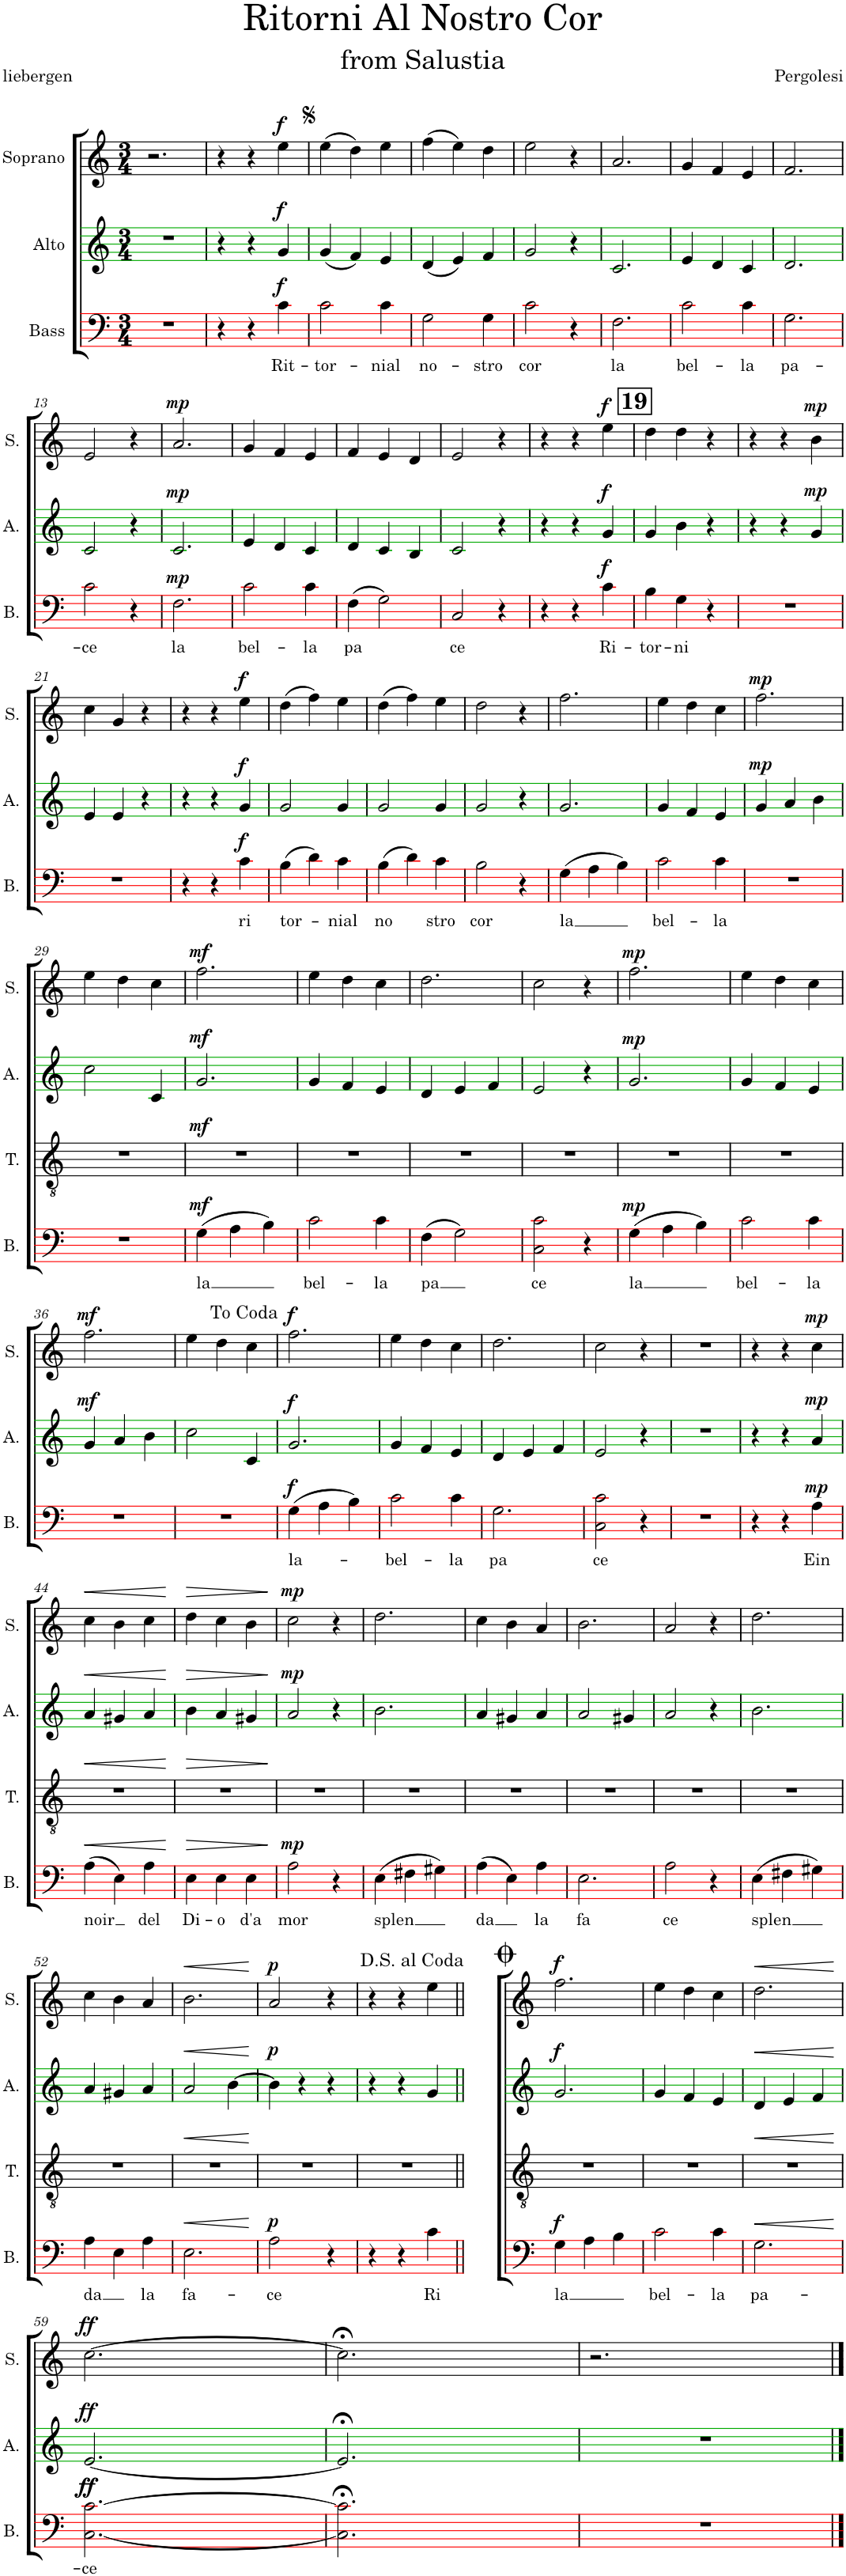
**kern	**text	**dynam	**kern	**dynam	**kern	**dynam
*part3	*part3	*part3	*part2	*part2	*part1	*part1
*staff3	*staff3	*staff3	*staff2	*staff2	*staff1	*staff1
*I"Bass	*	*	*I"Alto	*	*I"Soprano	*
*I'B.	*	*	*I'A.	*	*I'S.	*
*stria5	*	*	*stria5	*	*	*
*clefF4	*	*	*clefG2	*	*clefG2	*
*k[]	*	*	*k[]	*	*k[]	*
*M3/4	*	*	*M3/4	*	*M3/4	*
=5	=5	=5	=5	=5	=5	=5
2.r	.	.	2.r	.	2.r	.
=6	=6	=6	=6	=6	=6	=6
4r	.	.	4r	.	4r	.
4r	.	.	4r	.	4r	.
!	!LO:LY:b	!LO:DY:a	!	!LO:DY:a	!	!LO:DY:a
4c\	Rit-	f	4g/	f	4ee\	f
=7	=7	=7	=7	=7	=7	=7
!	!LO:LY:b	!	!	!	!	!
2c\	-tor-	.	(4g/	.	(4ee\	.
.	.	.	4f/)	.	4dd\)	.
!	!LO:LY:b	!	!	!	!	!
4c\	-nial	.	4e/	.	4ee\	.
=8	=8	=8	=8	=8	=8	=8
!	!LO:LY:b	!	!	!	!	!
2G\	no-	.	(4d/	.	(4ff\	.
.	.	.	4e/)	.	4ee\)	.
!	!LO:LY:b	!	!	!	!	!
4G\	-stro	.	4f/	.	4dd\	.
=9	=9	=9	=9	=9	=9	=9
!	!LO:LY:b	!	!	!	!	!
2c\	cor	.	2g/	.	2ee\	.
4r	.	.	4r	.	4r	.
=10	=10	=10	=10	=10	=10	=10
!	!LO:LY:b	!	!	!	!	!
2.F\	la	.	2.c/	.	2.a/	.
=11	=11	=11	=11	=11	=11	=11
!	!LO:LY:b	!	!	!	!	!
2c\	bel-	.	4e/	.	4g/	.
.	.	.	4d/	.	4f/	.
!	!LO:LY:b	!	!	!	!	!
4c\	-la	.	4c/	.	4e/	.
=12	=12	=12	=12	=12	=12	=12
!	!LO:LY:b	!	!	!	!	!
2.G\	pa-	.	2.d/	.	2.f/	.
!!LO:LB:g=z
=13	=13	=13	=13	=13	=13	=13
!	!LO:LY:b	!	!	!	!	!
2c\	-ce	.	2c/	.	2e/	.
4r	.	.	4r	.	4r	.
=14	=14	=14	=14	=14	=14	=14
!	!LO:LY:b	!LO:DY:a	!	!LO:DY:a	!	!LO:DY:a
2.F\	la	mp	2.c/	mp	2.a/	mp
=15	=15	=15	=15	=15	=15	=15
!	!LO:LY:b	!	!	!	!	!
2c\	bel-	.	4e/	.	4g/	.
.	.	.	4d/	.	4f/	.
!	!LO:LY:b	!	!	!	!	!
4c\	-la	.	4c/	.	4e/	.
=16	=16	=16	=16	=16	=16	=16
!	!LO:LY:b	!	!	!	!	!
(4F\	pa	.	4d/	.	4f/	.
2G\)	.	.	4c/	.	4e/	.
.	.	.	4B/	.	4d/	.
=17	=17	=17	=17	=17	=17	=17
!	!LO:LY:b	!	!	!	!	!
2C/	ce	.	2c/	.	2e/	.
4r	.	.	4r	.	4r	.
=18	=18	=18	=18	=18	=18	=18
4r	.	.	4r	.	4r	.
4r	.	.	4r	.	4r	.
!	!LO:LY:b	!LO:DY:a	!	!LO:DY:a	!	!LO:DY:a
4c\	Ri-	f	4g/	f	4ee\	f
!!LO:REH:place=s1:a:B:cj:fs=14:t=19
=19	=19	=19	=19	=19	=19	=19
!	!LO:LY:b	!	!	!	!	!
4B\	-tor-	.	4g/	.	4dd\	.
!	!LO:LY:b	!	!	!	!	!
4G\	-ni	.	4b\	.	4dd\	.
4r	.	.	4r	.	4r	.
=20	=20	=20	=20	=20	=20	=20
2.r	.	.	4r	.	4r	.
.	.	.	4r	.	4r	.
!	!	!	!	!LO:DY:a	!	!LO:DY:a
.	.	.	4g/	mp	4b\	mp
!!LO:LB:g=z
=21	=21	=21	=21	=21	=21	=21
2.r	.	.	4e/	.	4cc\	.
.	.	.	4e/	.	4g/	.
.	.	.	4r	.	4r	.
=22	=22	=22	=22	=22	=22	=22
4r	.	.	4r	.	4r	.
4r	.	.	4r	.	4r	.
!	!LO:LY:b	!LO:DY:a	!	!LO:DY:a	!	!LO:DY:a
4c\	ri	f	4g/	f	4ee\	f
=23	=23	=23	=23	=23	=23	=23
!	!LO:LY:b	!	!	!	!	!
(4B\	tor-	.	2g/	.	(4dd\	.
4d\)	.	.	.	.	4ff\)	.
!	!LO:LY:b	!	!	!	!	!
4c\	-nial	.	4g/	.	4ee\	.
=24	=24	=24	=24	=24	=24	=24
!	!LO:LY:b	!	!	!	!	!
(4B\	no	.	2g/	.	(4dd\	.
4d\)	.	.	.	.	4ff\)	.
!	!LO:LY:b	!	!	!	!	!
4c\	stro	.	4g/	.	4ee\	.
=25	=25	=25	=25	=25	=25	=25
!	!LO:LY:b	!	!	!	!	!
2B\	cor	.	2g/	.	2dd\	.
4r	.	.	4r	.	4r	.
=26	=26	=26	=26	=26	=26	=26
!	!LO:LY:b	!	!	!	!	!
(4G\	la	.	2.g/	.	2.ff\	.
4A\	.	.	.	.	.	.
4B\)	.	.	.	.	.	.
=27	=27	=27	=27	=27	=27	=27
!	!LO:LY:b	!	!	!	!	!
2c\	bel-	.	4g/	.	4ee\	.
.	.	.	4f/	.	4dd\	.
!	!LO:LY:b	!	!	!	!	!
4c\	-la	.	4e/	.	4cc\	.
=28	=28	=28	=28	=28	=28	=28
!	!	!	!	!LO:DY:a	!	!LO:DY:a
2.r	.	.	4g/	mp	2.ff\	mp
.	.	.	4a/	.	.	.
.	.	.	4b\	.	.	.
!!LO:LB:g=z
=29	=29	=29	=29	=29	=29	=29
2.r	.	.	2cc\	.	4ee\	.
.	.	.	.	.	4dd\	.
.	.	.	4c/	.	4cc\	.
=30	=30	=30	=30	=30	=30	=30
!	!LO:LY:b	!LO:DY:a	!	!LO:DY:a	!	!LO:DY:a
(4G\	la	mf	2.g/	mf	2.ff\	mf
4A\	.	.	.	.	.	.
4B\)	.	.	.	.	.	.
=31	=31	=31	=31	=31	=31	=31
!	!LO:LY:b	!	!	!	!	!
2c\	bel-	.	4g/	.	4ee\	.
.	.	.	4f/	.	4dd\	.
!	!LO:LY:b	!	!	!	!	!
4c\	-la	.	4e/	.	4cc\	.
=32	=32	=32	=32	=32	=32	=32
!	!LO:LY:b	!	!	!	!	!
(4F\	pa	.	4d/	.	2.dd\	.
2G\)	.	.	4e/	.	.	.
.	.	.	4f/	.	.	.
=33	=33	=33	=33	=33	=33	=33
!	!LO:LY:b	!	!	!	!	!
2C\ 2c\	ce	.	2e/	.	2cc\	.
4r	.	.	4r	.	4r	.
=34	=34	=34	=34	=34	=34	=34
!	!LO:LY:b	!LO:DY:a	!	!LO:DY:a	!	!LO:DY:a
(4G\	la	mp	2.g/	mp	2.ff\	mp
4A\	.	.	.	.	.	.
4B\)	.	.	.	.	.	.
=35	=35	=35	=35	=35	=35	=35
!	!LO:LY:b	!	!	!	!	!
2c\	bel-	.	4g/	.	4ee\	.
.	.	.	4f/	.	4dd\	.
!	!LO:LY:b	!	!	!	!	!
4c\	-la	.	4e/	.	4cc\	.
!!LO:LB:g=z
=36	=36	=36	=36	=36	=36	=36
!	!	!	!	!LO:DY:a	!	!LO:DY:a
2.r	.	.	4g/	mf	2.ff\	mf
.	.	.	4a/	.	.	.
.	.	.	4b\	.	.	.
=37	=37	=37	=37	=37	=37	=37
2.r	.	.	2cc\	.	4ee\	.
.	.	.	.	.	4dd\	.
.	.	.	4c/	.	4cc\	.
=38	=38	=38	=38	=38	=38	=38
!	!LO:LY:b	!LO:DY:a	!	!LO:DY:a	!	!LO:DY:a
(4G\	la-	f	2.g/	f	2.ff\	f
4A\	.	.	.	.	.	.
4B\)	.	.	.	.	.	.
=39	=39	=39	=39	=39	=39	=39
!	!LO:LY:b	!	!	!	!	!
2c\	-bel-	.	4g/	.	4ee\	.
.	.	.	4f/	.	4dd\	.
!	!LO:LY:b	!	!	!	!	!
4c\	-la	.	4e/	.	4cc\	.
=40	=40	=40	=40	=40	=40	=40
!	!LO:LY:b	!	!	!	!	!
2.G\	pa	.	4d/	.	2.dd\	.
.	.	.	4e/	.	.	.
.	.	.	4f/	.	.	.
=41	=41	=41	=41	=41	=41	=41
!	!LO:LY:b	!	!	!	!	!
2C\ 2c\	ce	.	2e/	.	2cc\	.
4r	.	.	4r	.	4r	.
=42	=42	=42	=42	=42	=42	=42
2.r	.	.	2.r	.	2.r	.
=43	=43	=43	=43	=43	=43	=43
4r	.	.	4r	.	4r	.
4r	.	.	4r	.	4r	.
!	!LO:LY:b	!LO:DY:a	!	!LO:DY:a	!	!LO:DY:a
4A\	Ein	mp	4a/	mp	4cc\	mp
!!LO:LB:g=z
=44	=44	=44	=44	=44	=44	=44
!	!LO:LY:b	!LO:HP:b	!	!LO:HP:b	!	!LO:HP:b
(4A\	noir	<	4a/	<	4cc\	<
4E\)	.	.	4g#X/	.	4b\	.
!	!LO:LY:b	!	!	!	!	!
4A\	del	.	4a/	.	4cc\	.
.	.	[	.	[	.	[
=45	=45	=45	=45	=45	=45	=45
!	!LO:LY:b	!LO:HP:b	!	!LO:HP:b	!	!LO:HP:b
4E\	Di-	>	4b\	>	4dd\	>
!	!LO:LY:b	!	!	!	!	!
4E\	-o	.	4a/	.	4cc\	.
!	!LO:LY:b	!	!	!	!	!
4E\	d'a	.	4g#X/	.	4b\	.
.	.	]	.	]	.	]
=46	=46	=46	=46	=46	=46	=46
!	!LO:LY:b	!LO:DY:a	!	!LO:DY:a	!	!LO:DY:a
2A\	mor	mp	2a/	mp	2cc\	mp
4r	.	.	4r	.	4r	.
=47	=47	=47	=47	=47	=47	=47
!	!LO:LY:b	!	!	!	!	!
(4E\	splen	.	2.b\	.	2.dd\	.
4F#X\	.	.	.	.	.	.
4G#X\)	.	.	.	.	.	.
=48	=48	=48	=48	=48	=48	=48
!	!LO:LY:b	!	!	!	!	!
(4A\	da	.	4a/	.	4cc\	.
4E\)	.	.	4g#X/	.	4b\	.
!	!LO:LY:b	!	!	!	!	!
4A\	la	.	4a/	.	4a/	.
=49	=49	=49	=49	=49	=49	=49
!	!LO:LY:b	!	!	!	!	!
2.E\	fa	.	2a/	.	2.b\	.
.	.	.	4g#X/	.	.	.
=50	=50	=50	=50	=50	=50	=50
!	!LO:LY:b	!	!	!	!	!
2A\	ce	.	2a/	.	2a/	.
4r	.	.	4r	.	4r	.
=51	=51	=51	=51	=51	=51	=51
!	!LO:LY:b	!	!	!	!	!
(4E\	splen	.	2.b\	.	2.dd\	.
4F#X\	.	.	.	.	.	.
4G#X\)	.	.	.	.	.	.
!!LO:LB:g=z
=52	=52	=52	=52	=52	=52	=52
!	!LO:LY:b	!	!	!	!	!
4A\	da	.	4a/	.	4cc\	.
4E\	.	.	4g#X/	.	4b\	.
!	!LO:LY:b	!	!	!	!	!
4A\	la	.	4a/	.	4a/	.
=53	=53	=53	=53	=53	=53	=53
!	!LO:LY:b	!LO:HP:b	!	!LO:HP:b	!	!LO:HP:b
2.E\	fa-	<	2a/	<	2.b\	<
.	.	.	[4b\	.	.	.
.	.	[	.	[	.	[
=54	=54	=54	=54	=54	=54	=54
!	!LO:LY:b	!LO:DY:a	!	!LO:DY:a	!	!LO:DY:a
2A\	-ce	p	4b\]	p	2a/	p
.	.	.	4r	.	.	.
4r	.	.	4r	.	4r	.
=55	=55	=55	=55	=55	=55	=55
4r	.	.	4r	.	4r	.
4r	.	.	4r	.	4r	.
!	!LO:LY:b	!	!	!	!	!
4c\	Ri	.	4g/	.	4ee\	.
=56||	=56||	=56||	=56||	=56||	=56||	=56||
!	!LO:LY:b	!LO:DY:a	!	!LO:DY:a	!	!LO:DY:a
4G\	la	f	2.g/	f	2.ff\	f
4A\	.	.	.	.	.	.
4B\	.	.	.	.	.	.
=57	=57	=57	=57	=57	=57	=57
!	!LO:LY:b	!	!	!	!	!
2c\	bel-	.	4g/	.	4ee\	.
.	.	.	4f/	.	4dd\	.
!	!LO:LY:b	!	!	!	!	!
4c\	-la	.	4e/	.	4cc\	.
=58	=58	=58	=58	=58	=58	=58
!	!LO:LY:b	!LO:HP:b	!	!LO:HP:b	!	!LO:HP:b
2.G\	pa-	<	4d/	<	2.dd\	<
.	.	.	4e/	.	.	.
.	.	.	4f/	.	.	.
.	.	[	.	[	.	[
!!LO:LB:g=z
=59	=59	=59	=59	=59	=59	=59
!	!LO:LY:b	!LO:DY:a	!	!	!	!
!	!	!LO:DY:n=1:a	!	!LO:DY:a	!	!LO:DY:a
[2.C\ [2.c\	-ce	ff ff	[2.e/	ff	[2.cc\	ff
=60	=60	=60	=60	=60	=60	=60
2.C\];< 2.c\];<	.	.	2.e;</]	.	2.cc;<\]	.
=61	=61	=61	=61	=61	=61	=61
2.r	.	.	2.r	.	2.r	.
==	==	==	==	==	==	==
*-	*-	*-	*-	*-	*-	*-
